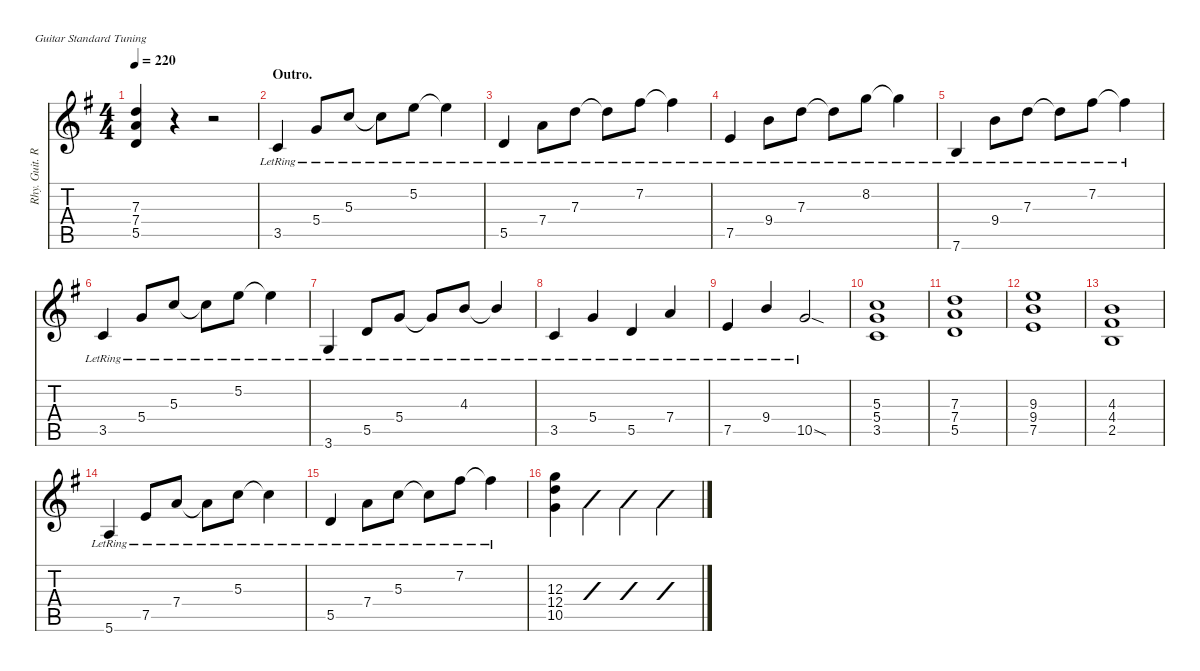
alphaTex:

\hideDynamics
\bracketExtendMode nobrackets
\multiBarRest
\otherSystemsTrackNameOrientation horizontal
\track ("Rhy. Guit. R" "Rhy. Guit. R") {defaultSystemsLayout 4 multiBarRest instrument distortionguitar}
\staff {score tabs}
\tuning (E4 B3 G3 D3 A2 E2)
\ts (4 4)
\tempo 220
\clef g2
\scale
0.956947
\ks g
(7.3{acc forcenatural} 7.4{acc forcenatural} 5.5{acc forcenatural}).4{dy f beam Up} r.4{beam Up} r.2{beam Up} |
\section ("" "Outro.")
\scale
1.14242 3.5{lr acc forcenatural}.4{dy mf beam Up} 5.4{lr acc forcenatural}.8{beam Up} 5.3{lr acc forcenatural}.8{beam Up} 5.3{lr t acc forcenatural}.8{beam Down} 5.2{lr acc forcenatural}.8{beam Down} 5.2{lr t acc forcenatural}.4{beam Down} |
\scale
0.952526 5.5{lr acc forcenatural}.4{beam Up} 7.4{lr acc forcenatural}.8{beam Down} 7.3{lr acc forcenatural}.8{beam Down} 7.3{lr t acc forcenatural}.8{beam Down} 7.2{lr acc #}.8{beam Down} 7.2{lr t acc #}.4{beam Down} |
\scale
0.952526 7.5{lr acc forcenatural}.4{beam Up} 9.4{lr acc forcenatural}.8{beam Down} 7.3{lr acc forcenatural}.8{beam Down} 7.3{lr t acc forcenatural}.8{beam Down} 8.2{lr acc forcenatural}.8{beam Down} 8.2{lr t acc forcenatural}.4{beam Down} |
\scale
0.952526 7.6{lr acc forcenatural}.4{beam Up} 9.4{lr acc forcenatural}.8{beam Down} 7.3{lr acc forcenatural}.8{beam Down} 7.3{lr t acc forcenatural}.8{beam Down} 7.2{lr acc #}.8{beam Down} 7.2{lr t acc #}.4{beam Down} |
\scale
1.14242 3.5{lr acc forcenatural}.4{beam Up} 5.4{lr acc forcenatural}.8{beam Up} 5.3{lr acc forcenatural}.8{beam Up} 5.3{lr t acc forcenatural}.8{beam Down} 5.2{lr acc forcenatural}.8{beam Down} 5.2{lr t acc forcenatural}.4{beam Down} |
\scale
0.952526 3.6{lr acc forcenatural}.4{beam Up} 5.5{lr acc forcenatural}.8{beam Up} 5.4{lr acc forcenatural}.8{beam Up} 5.4{lr t acc forcenatural}.8{beam Up} 4.3{lr acc forcenatural}.8{beam Up} 4.3{lr t acc forcenatural}.4{beam Up} |
\scale
0.952526 3.5{lr acc forcenatural}.4{beam Up} 5.4{lr acc forcenatural}.4{beam Up} 5.5{lr acc forcenatural}.4{beam Up} 7.4{lr acc forcenatural}.4{beam Up} |
\scale
0.952526 7.5{lr acc forcenatural}.4{beam Up} 9.4{lr acc forcenatural}.4{beam Up} 10.5{sod lr acc forcenatural}.2{beam Up} |
\scale
1.14242 (3.5{acc forcenatural} 5.4{acc forcenatural} 5.3{acc forcenatural}).1{dy f beam Up} |
\scale
0.952526 (5.5{acc forcenatural} 7.4{acc forcenatural} 7.3{acc forcenatural}).1{beam Up} |
\scale
0.952526 (7.5{acc forcenatural} 9.4{acc forcenatural} 9.3{acc forcenatural}).1{beam Up} |
\scale
0.952526 (2.5{acc forcenatural} 4.4{acc #} 4.3{acc forcenatural}).1{beam Up} |
\scale
1.1631 5.6{lr acc forcenatural}.4{dy mf beam Up} 7.5{lr acc forcenatural}.8{beam Up} 7.4{lr acc forcenatural}.8{beam Up} 7.4{lr t acc forcenatural}.8{beam Down} 5.3{lr acc forcenatural}.8{beam Down} 5.3{lr t acc forcenatural}.4{beam Down} |
\scale
0.95418 5.5{lr acc forcenatural}.4{beam Up} 7.4{lr acc forcenatural}.8{beam Down} 5.3{lr acc forcenatural}.8{beam Down} 5.3{lr t acc forcenatural}.8{beam Down} 7.2{lr acc #}.8{beam Down} 7.2{lr t acc #}.4{beam Down} |
\scale
0.929842 (10.5{acc forcenatural} 12.4{acc forcenatural} 12.3{acc forcenatural}).4{dy f beam Down} (10.5{acc forcenatural} 12.4{acc forcenatural} 12.3{acc forcenatural}).4{slashed beam Down} (10.5{acc forcenatural} 12.4{acc forcenatural} 12.3{acc forcenatural}).4{slashed beam Down} (10.5{acc forcenatural} 12.4{acc forcenatural} 12.3{acc forcenatural}).4{slashed beam Down}
